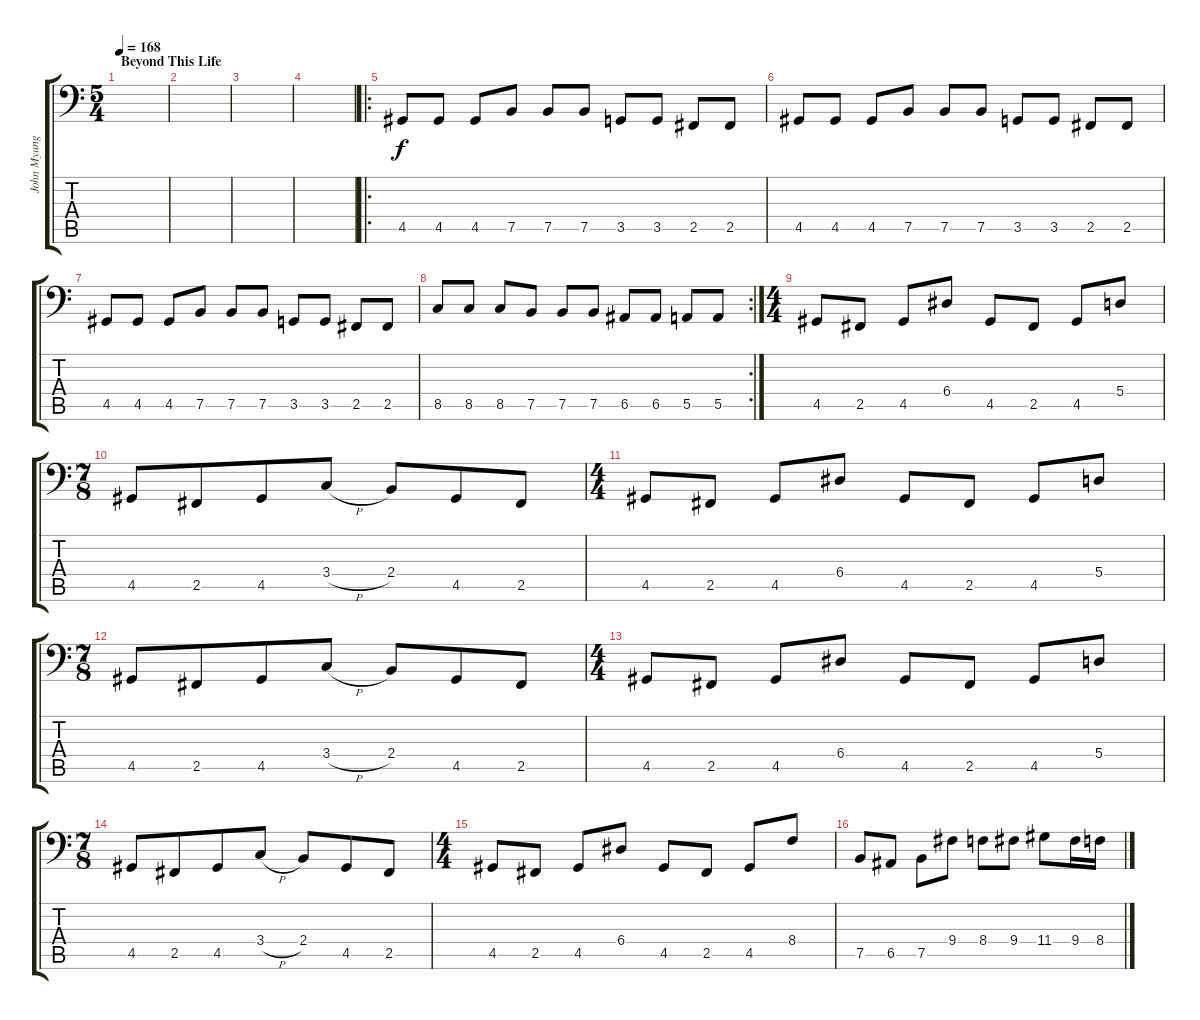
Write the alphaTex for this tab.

\track ("John Myung - 6 Strings Bass" "John Myung") {instrument electricbassfinger}
\staff {score tabs}
\tuning (C3 G2 D2 A1 E1 B0) {hide}
\ts (5 4)
\section ("" "Beyond This Life")
\tempo 168
\clef f4
\ks c
|
|
|
|
\ro
4.5.8 4.5.8 4.5.8 7.5.8 7.5.8 7.5.8 3.5.8 3.5.8 2.5.8 2.5.8 |
4.5.8 4.5.8 4.5.8 7.5.8 7.5.8 7.5.8 3.5.8 3.5.8 2.5.8 2.5.8 |
4.5.8 4.5.8 4.5.8 7.5.8 7.5.8 7.5.8 3.5.8 3.5.8 2.5.8 2.5.8 |
\rc 2
8.5.8 8.5.8 8.5.8 7.5.8 7.5.8 7.5.8 6.5.8 6.5.8 5.5.8 5.5.8 |
\ts (4 4)
4.5.8 2.5.8 4.5.8 6.4.8 4.5.8 2.5.8 4.5.8 5.4.8 |
\ts (7 8)
4.5.8 2.5.8 4.5.8 3.4{h}.8 2.4.8 4.5.8 2.5.8 |
\ts (4 4)
4.5.8 2.5.8 4.5.8 6.4.8 4.5.8 2.5.8 4.5.8 5.4.8 |
\ts (7 8)
4.5.8 2.5.8 4.5.8 3.4{h}.8 2.4.8 4.5.8 2.5.8 |
\ts (4 4)
4.5.8 2.5.8 4.5.8 6.4.8 4.5.8 2.5.8 4.5.8 5.4.8 |
\ts (7 8)
4.5.8 2.5.8 4.5.8 3.4{h}.8 2.4.8 4.5.8 2.5.8 |
\ts (4 4)
4.5.8 2.5.8 4.5.8 6.4.8 4.5.8 2.5.8 4.5.8 8.4.8 |
7.5.8 6.5.8 7.5.8 9.4.8 8.4.8 9.4.8 11.4.8 9.4.16 8.4.16
